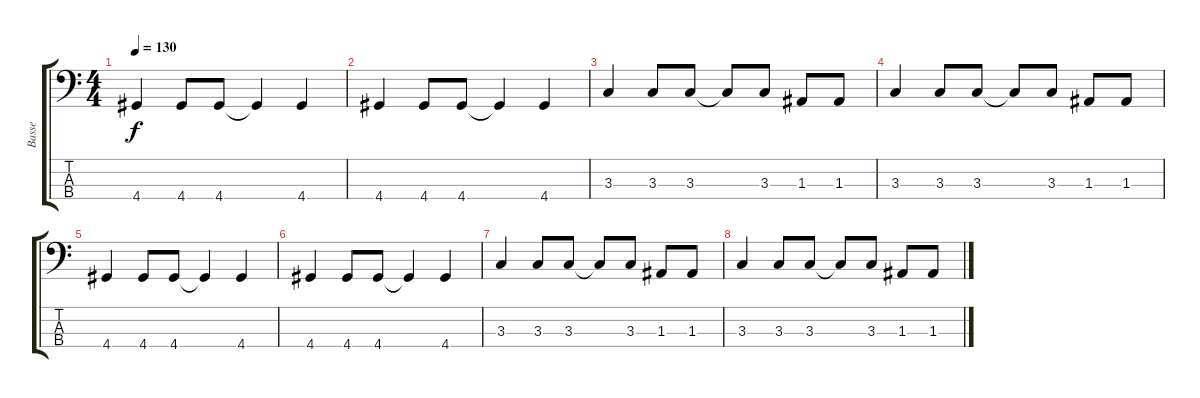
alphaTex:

\track ("Basse" "Basse") {instrument electricbassfinger}
\staff {score tabs}
\tuning (G2 D2 A1 E1) {hide}
\ts (4 4)
\tempo 130
\clef f4
\ks c
4.4.4{dy f} 4.4.8 4.4.8 4.4{t}.4 4.4.4 |
4.4.4 4.4.8 4.4.8 4.4{t}.4 4.4.4 |
3.3.4 3.3.8 3.3.8 3.3{t}.8 3.3.8 1.3.8 1.3.8 |
3.3.4{volume 13} 3.3.8 3.3.8 3.3{t}.8 3.3.8 1.3.8 1.3.8 |
4.4.4{volume 11} 4.4.8 4.4.8 4.4{t}.4 4.4.4 |
4.4.4{volume 9} 4.4.8 4.4.8 4.4{t}.4 4.4.4 |
3.3.4{volume 7} 3.3.8 3.3.8 3.3{t}.8 3.3.8{volume 5} 1.3.8 1.3.8 |
3.3.4{volume 3} 3.3.8 3.3.8 3.3{t}.8 3.3.8{volume 1} 1.3.8 1.3.8
